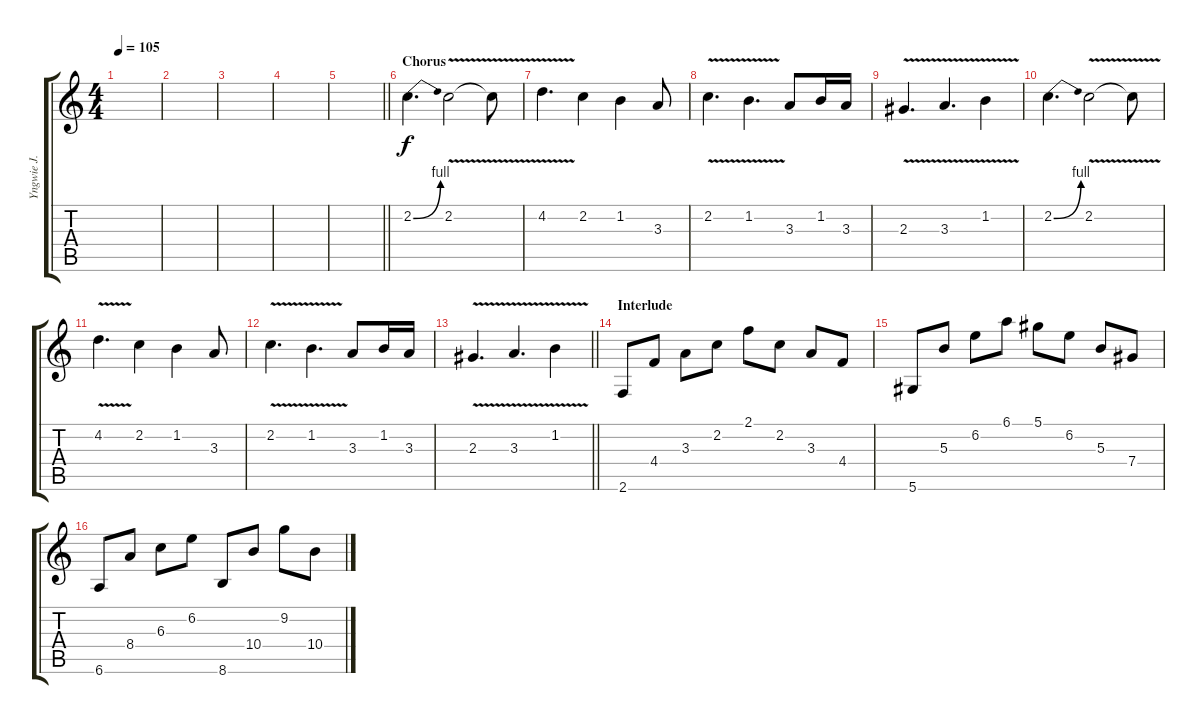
\track ("Yngwie J. Malmsteen" "Yngwie J. ") {instrument overdrivenguitar}
\staff {score tabs}
\tuning (Eb4 Bb3 Gb3 Db3 Ab2 Eb2) {hide}
\ts (4 4)
\tempo 105
\clef g2
\ks c
|
|
|
|
\barLineRight lightlight
|
\section ("" "Chorus")
2.2{be (bend 0 0 60 4)}.4{d} 2.2{v}.2 2.2{t}.8 |
4.2{v}.4{d} 2.2.4 1.2.4 3.3.8 |
2.2{v}.4{d} 1.2{v}.4{d} 3.3.8 1.2.16 3.3.16 |
2.3{v}.4{d} 3.3{v}.4{d} 1.2{v}.4 |
2.2{be (bend 0 0 60 4)}.4{d} 2.2{v}.2 2.2{t}.8 |
4.2{v}.4{d} 2.2.4 1.2.4 3.3.8 |
2.2{v}.4{d} 1.2{v}.4{d} 3.3.8 1.2.16 3.3.16 |
\barLineRight lightlight
2.3{v}.4{d} 3.3{v}.4{d} 1.2{v}.4 |
\section ("" "Interlude")
2.6.8 4.4.8 3.3.8 2.2.8 2.1.8 2.2.8 3.3.8 4.4.8 |
5.6.8 5.3.8 6.2.8 6.1.8 5.1.8 6.2.8 5.3.8 7.4.8 |
6.6.8 8.4.8 6.3.8 6.2.8 8.6.8 10.4.8 9.2.8 10.4.8
